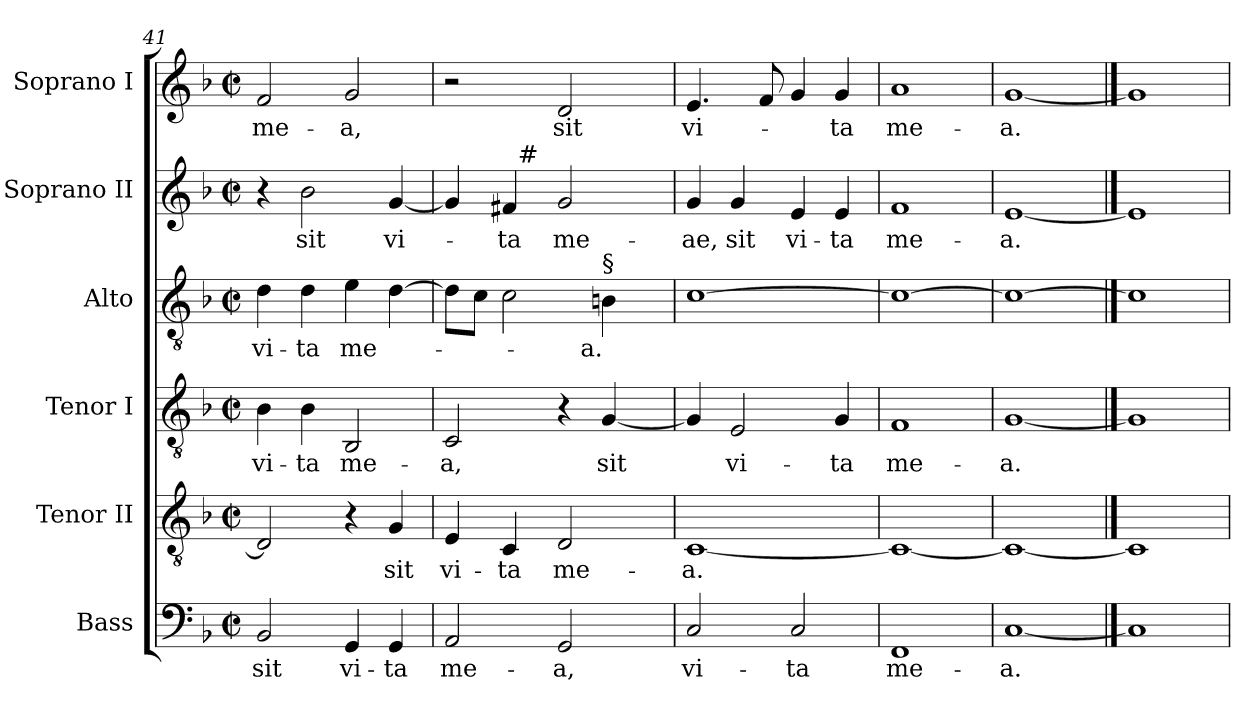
**kern	**text	**kern	**text	**kern	**text	**kern	**text	**kern	**text	**kern	**text
*part6	*part6	*part5	*part5	*part4	*part4	*part3	*part3	*part2	*part2	*part1	*part1
*staff6	*staff6	*staff5	*staff5	*staff4	*staff4	*staff3	*staff3	*staff2	*staff2	*staff1	*staff1
*I"Bass	*	*I"Tenor II	*	*I"Tenor I	*	*I"Alto	*	*I"Soprano II	*	*I"Soprano I	*
*I'B.	*	*	*	*	*	*I'T.	*	*I'A.	*	*I'A.	*
!!LO:PB:g=z
*clefF4	*	*clefGv2	*	*clefGv2	*	*clefGv2	*	*clefG2	*	*clefG2	*
*	*	*ITrd7c12	*	*ITrd7c12	*	*ITrd7c12	*	*	*	*	*
*k[b-]	*	*k[b-]	*	*k[b-]	*	*k[b-]	*	*k[b-]	*	*k[b-]	*
*F:	*	*F:	*	*F:	*	*F:	*	*F:	*	*F:	*
*M2/2	*	*M2/2	*	*M2/2	*	*M2/2	*	*M2/2	*	*M2/2	*
*met(c|)	*	*met(c|)	*	*met(c|)	*	*met(c|)	*	*met(c|)	*	*met(c|)	*
=41	=41	=41	=41	=41	=41	=41	=41	=41	=41	=41	=41
!	!LO:LY:b:color=#000000	!	!	!	!	!	!	!	!	!	!
!	!	!	!	!	!LO:LY:b:color=#000000	!	!	!	!	!	!
!	!	!	!	!	!	!	!LO:LY:b:color=#000000	!	!	!	!
!	!	!	!	!	!	!	!	!	!	!	!LO:LY:b:color=#000000
2BB-i/	sit	2DDi/]	.	4BB-i\	vi-	4Di\	vi-	4r	.	2fi/	me-
!	!	!	!	!	!LO:LY:b:color=#000000	!	!	!	!	!	!
!	!	!	!	!	!	!	!LO:LY:b:color=#000000	!	!	!	!
!	!	!	!	!	!	!	!	!	!LO:LY:b:color=#000000	!	!
.	.	.	.	4BB-i\	-ta	4Di\	-ta	2b-i\	sit	.	.
!	!LO:LY:b:color=#000000	!	!	!	!	!	!	!	!	!	!
!	!	!	!	!	!LO:LY:b:color=#000000	!	!	!	!	!	!
!	!	!	!	!	!	!	!LO:LY:b:color=#000000	!	!	!	!
!	!	!	!	!	!	!	!	!	!	!	!LO:LY:b:color=#000000
4GGi/	vi-	4r	.	2BBB-i/	me-	4Ei\	me-	.	.	2gi/	-a,
!	!LO:LY:b:color=#000000	!	!	!	!	!	!	!	!	!	!
!	!	!	!LO:LY:b:color=#000000	!	!	!	!	!	!	!	!
!	!	!	!	!	!	!	!	!	!LO:LY:b:color=#000000	!	!
4GGi/	-ta	4GGi/	sit	.	.	[>4Di\	.	[<4gi/	vi-	.	.
=42	=42	=42	=42	=42	=42	=42	=42	=42	=42	=42	=42
!	!LO:LY:b:color=#000000	!	!	!	!	!	!	!	!	!	!
!	!	!	!LO:LY:b:color=#000000	!	!	!	!	!	!	!	!
!	!	!	!	!	!LO:LY:b:color=#000000	!	!	!	!	!	!
*	*	*	*	*	*	*	*	*^	*	*	*
2AAi/	me-	4EEi/	vi-	2CCi/	-a,	8Di\L]	.	4gi/]	4ryy	.	2r	.
.	.	.	.	.	.	8Ci\J	.	.	.	.	.	.
!	!	!	!LO:LY:b:color=#000000	!	!	!	!	!	!	!	!	!
!	!	!	!	!	!	!	!	!	!	!LO:LY:b:color=#000000	!	!
.	.	4CCi/	-ta	.	.	2Ci\	.	4f#i/	32ryy	-ta	.	.
.	.	.	.	.	.	.	.	.	256ryy	.	.	.
!	!	!	!	!	!	!	!	!	!LO:TX:a:t=#	!	!	!
.	.	.	.	.	.	.	.	.	2ryy	.	.	.
!	!LO:LY:b:color=#000000	!	!	!	!	!	!	!	!	!	!	!
!	!	!	!LO:LY:b:color=#000000	!	!	!	!	!	!	!	!	!
!	!	!	!	!	!	!	!	!	!	!LO:LY:b:color=#000000	!	!
!	!	!	!	!	!	!	!	!	!	!	!	!LO:LY:b:color=#000000
2GGi/	-a,	2DDi/	me-	4r	.	.	.	2gi/	.	me-	2di/	sit
!	!	!	!	!	!LO:LY:b:color=#000000	!	!	!	!	!	!	!
!	!	!	!	!	!	!LO:TX:a:t=§	!	!	!	!	!	!
!	!	!	!	!	!	!	!LO:LY:b:color=#000000	!	!	!	!	!
.	.	.	.	[<4GGi/	sit	4BBni\	-a.	.	.	.	.	.
.	.	.	.	.	.	.	.	.	8ryy	.	.	.
.	.	.	.	.	.	.	.	.	16ryy	.	.	.
.	.	.	.	.	.	.	.	.	64..ryy	.	.	.
*	*	*	*	*	*	*	*	*v	*v	*	*	*
=43	=43	=43	=43	=43	=43	=43	=43	=43	=43	=43	=43
*	*	*	*	*	*	*	*	*^	*	*	*
!	!LO:LY:b:color=#000000	!	!	!	!	!	!	!	!	!	!	!
*	*	*	*	*	*	*	*	*v	*v	*	*	*
*	*	*	*	*	*	*	*	*^	*	*	*
!	!	!	!LO:LY:b:color=#000000	!	!	!	!	!	!	!	!	!
*	*	*	*	*	*	*	*	*v	*v	*	*	*
*	*	*	*	*	*	*	*	*^	*	*	*
!	!	!	!	!	!	!	!	!	!	!LO:LY:b:color=#000000	!	!
*	*	*	*	*	*	*	*	*v	*v	*	*	*
*	*	*	*	*	*	*	*	*^	*	*	*
!	!	!	!	!	!	!	!	!	!	!	!	!LO:LY:b:color=#000000
*	*	*	*	*	*	*	*	*v	*v	*	*	*
2Ci/	vi-	[<1CCi	-a.	4GGi/]	.	[>1Ci	.	4gi/	-ae,	4.ei/	vi-
!	!	!	!	!	!LO:LY:b:color=#000000	!	!	!	!	!	!
!	!	!	!	!	!	!	!	!	!LO:LY:b:color=#000000	!	!
.	.	.	.	2EEi/	vi-	.	.	4gi/	sit	.	.
.	.	.	.	.	.	.	.	.	.	8fi/	.
!	!LO:LY:b:color=#000000	!	!	!	!	!	!	!	!	!	!
!	!	!	!	!	!	!	!	!	!LO:LY:b:color=#000000	!	!
2Ci/	-ta	.	.	.	.	.	.	4ei/	vi-	4gi/	.
!	!	!	!	!	!LO:LY:b:color=#000000	!	!	!	!	!	!
!	!	!	!	!	!	!	!	!	!LO:LY:b:color=#000000	!	!
!	!	!	!	!	!	!	!	!	!	!	!LO:LY:b:color=#000000
.	.	.	.	4GGi/	-ta	.	.	4ei/	-ta	4gi/	-ta
=44	=44	=44	=44	=44	=44	=44	=44	=44	=44	=44	=44
!	!LO:LY:b:color=#000000	!	!	!	!	!	!	!	!	!	!
!	!	!	!	!	!LO:LY:b:color=#000000	!	!	!	!	!	!
!	!	!	!	!	!	!	!	!	!LO:LY:b:color=#000000	!	!
!	!	!	!	!	!	!	!	!	!	!	!LO:LY:b:color=#000000
1FFi	me-	1CCi_<	.	1FFi	me-	1Ci_>	.	1fi	me-	1ai	me-
=45	=45	=45	=45	=45	=45	=45	=45	=45	=45	=45	=45
!	!LO:LY:b:color=#000000	!	!	!	!	!	!	!	!	!	!
!	!	!	!	!	!LO:LY:b:color=#000000	!	!	!	!	!	!
!	!	!	!	!	!	!	!	!	!LO:LY:b:color=#000000	!	!
!	!	!	!	!	!	!	!	!	!	!	!LO:LY:b:color=#000000
[1Ci	-a.	1CCi_<	.	[1GGi	-a.	1Ci_>	.	[1ei	-a.	[1gi	-a.
==46	==46	==46	==46	==46	==46	==46	==46	==46	==46	==46	==46
1Ci]	.	1CCi]	.	1GGi]	.	1Ci]	.	1ei]	.	1gi]	.
=	=	=	=	=	=	=	=	=	=	=	=
*-	*-	*-	*-	*-	*-	*-	*-	*-	*-	*-	*-
